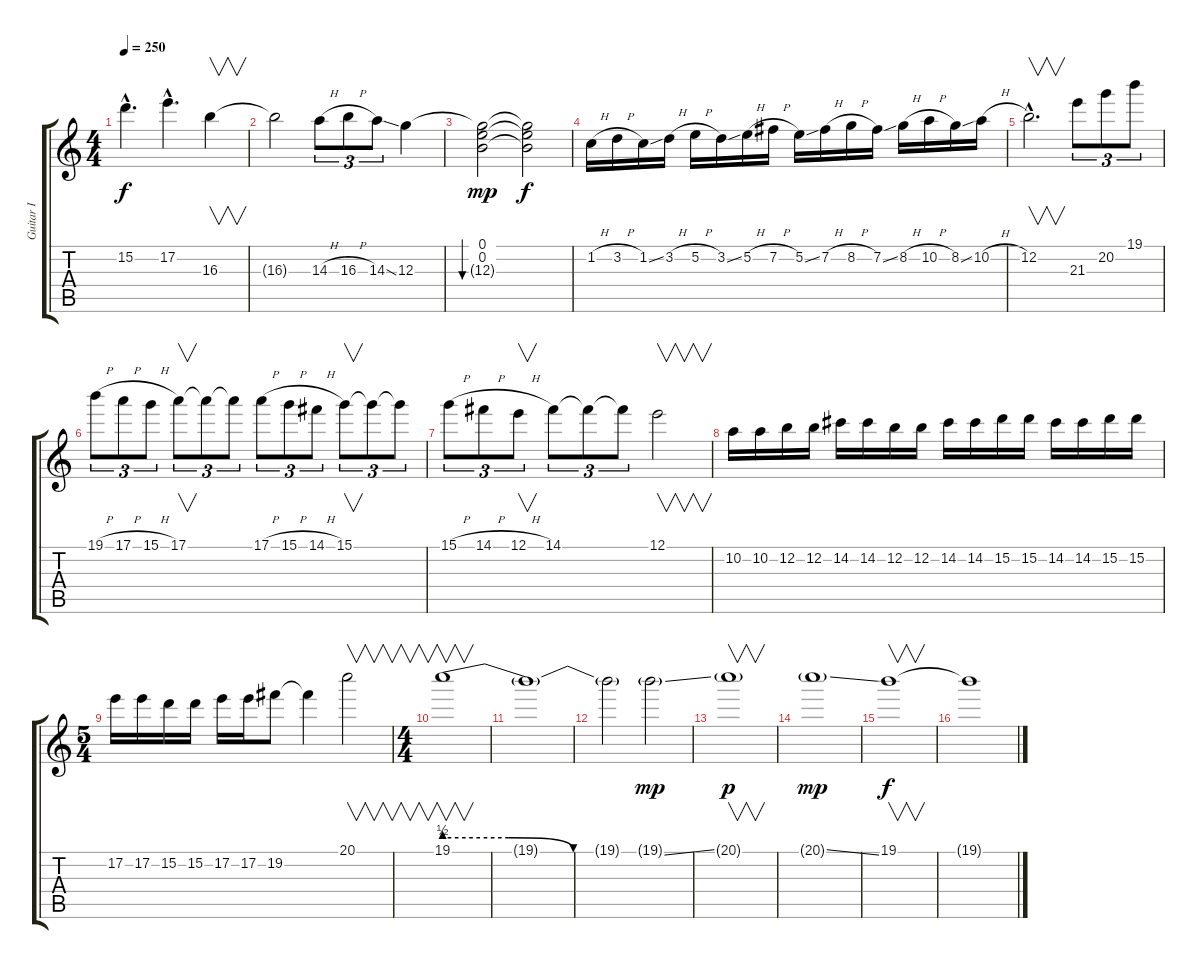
\track ("Guitar I" "Guitar I") {instrument overdrivenguitar}
\staff {score tabs}
\tuning (E4 B3 G3 D3 A2 E2) {hide}
\ts (4 4)
\tempo 250
\clef g2
\ks c
15.2{hac}.4{d dy f} 17.2{hac}.4{d} 16.3.4{v} |
16.3{t}.2 14.3{h}.8{tu (3 2)} 16.3{h}.8{tu (3 2)} 14.3{ss}.8{tu (3 2)} 12.3.4 |
(0.1 0.2 12.3{t}).2{bu 480 dy mp} (0.1{t} 0.2{t} 12.3{t}).2{dy f} |
1.2{h}.16 3.2{h}.16 1.2{ss}.16 3.2{h}.16 5.2{h}.16 3.2{ss}.16 5.2{h}.16 7.2{h}.16 5.2{ss}.16 7.2{h}.16 8.2{h}.16 7.2{ss}.16 8.2{h}.16 10.2{h}.16 8.2{ss}.16 10.2{h}.16 |
12.2{hac}.2{v d} 21.3.8{tu (3 2)} 20.2.8{tu (3 2)} 19.1.8{tu (3 2)} |
19.1{h}.8{tu (3 2)} 17.1{h}.8{tu (3 2)} 15.1{h}.8{tu (3 2)} 17.1.8{v tu (3 2)} 17.1{t}.8{tu (3 2)} 17.1{t}.8{tu (3 2)} 17.1{h}.8{tu (3 2)} 15.1{h}.8{tu (3 2)} 14.1{h}.8{tu (3 2)} 15.1.8{v tu (3 2)} 15.1{t}.8{tu (3 2)} 15.1{t}.8{tu (3 2)} |
15.1{h}.8{tu (3 2)} 14.1{h}.8{tu (3 2)} 12.1{h}.8{v tu (3 2)} 14.1.8{tu (3 2)} 14.1{t}.8{tu (3 2)} 14.1{t}.8{tu (3 2)} 12.1.2{v} |
10.2.16 10.2.16 12.2.16 12.2.16 14.2.16 14.2.16 12.2.16 12.2.16 14.2.16 14.2.16 15.2.16 15.2.16 14.2.16 14.2.16 15.2.16 15.2.16 |
\ts (5 4)
17.2.16 17.2.16 15.2.16 15.2.16 17.2.16 17.2.16 19.2.8 19.2{t}.4 20.1.2{v} |
\ts (4 4)
19.1{be (custom 0 2 20 2 40 0 60 0)}.1{v} |
19.1{t}.1 |
19.1{t}.2 19.1{ss g}.2{dy mp} |
20.1{g}.1{v dy p} |
20.1{ss g}.1{dy mp} |
19.1.1{v dy f} |
19.1{t}.1
